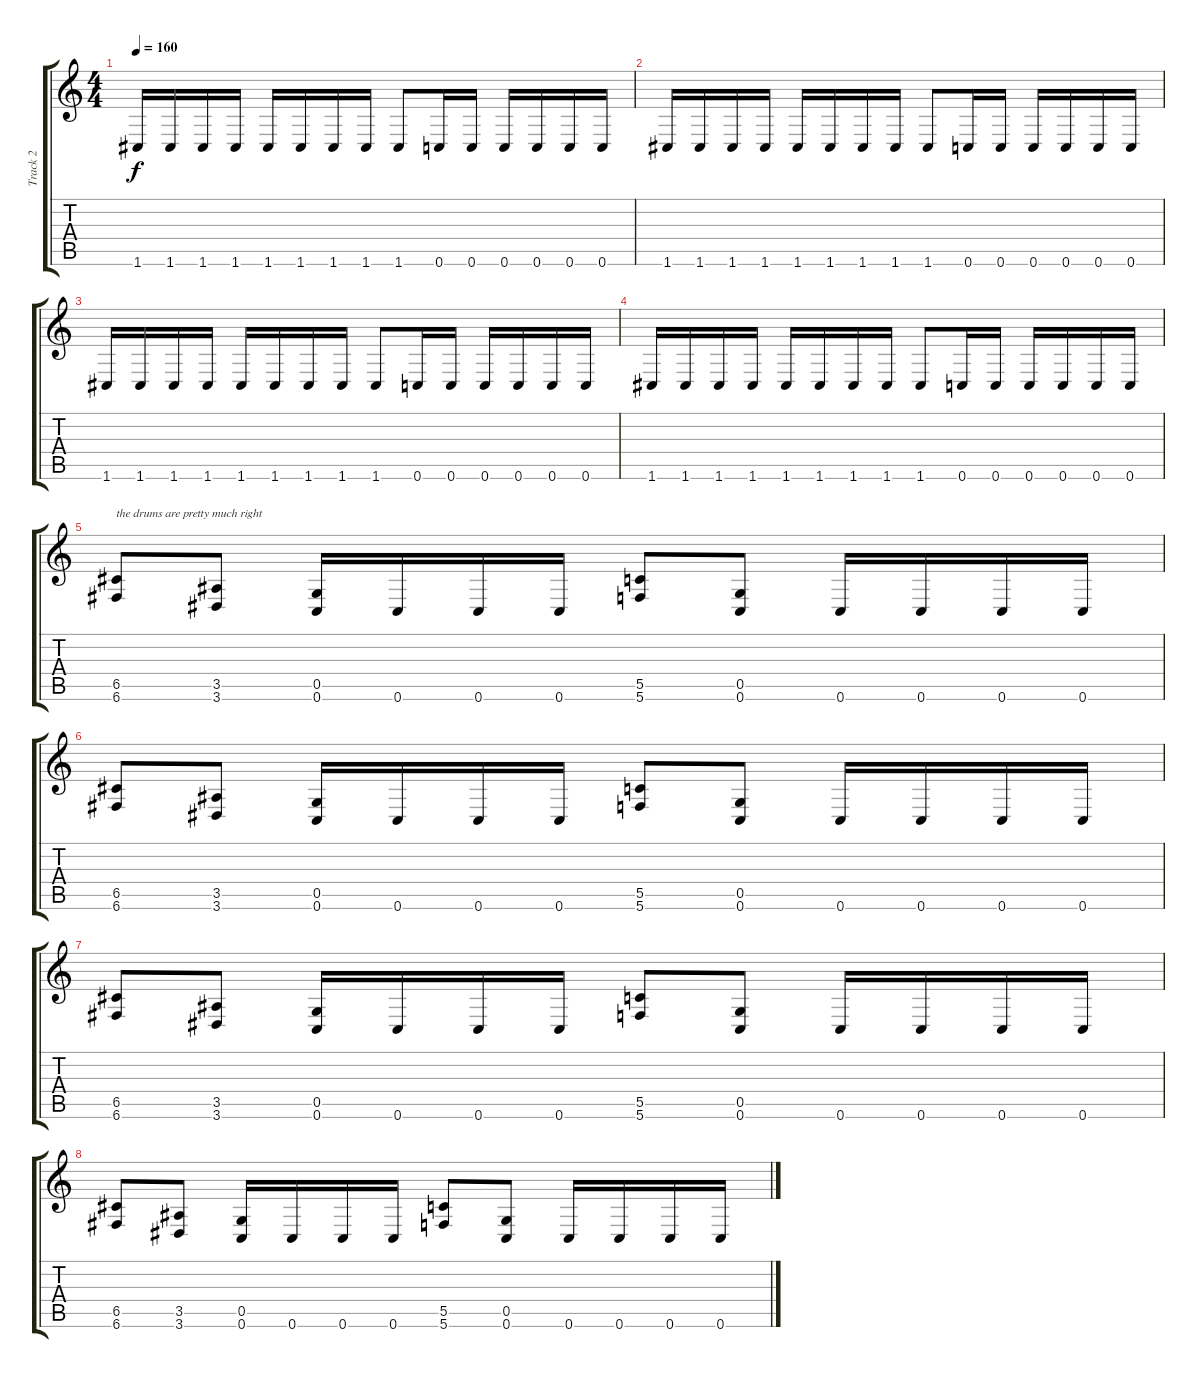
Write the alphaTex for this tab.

\track ("Track 2" "Track 2") {instrument distortionguitar}
\staff {score tabs}
\tuning (D4 A3 F3 C3 G2 C2) {hide}
\ts (4 4)
\tempo 160
\clef g2
\ks c
1.6.16{dy f} 1.6.16 1.6.16 1.6.16 1.6.16 1.6.16 1.6.16 1.6.16 1.6.8 0.6.16 0.6.16 0.6.16 0.6.16 0.6.16 0.6.16 |
1.6.16 1.6.16 1.6.16 1.6.16 1.6.16 1.6.16 1.6.16 1.6.16 1.6.8 0.6.16 0.6.16 0.6.16 0.6.16 0.6.16 0.6.16 |
1.6.16 1.6.16 1.6.16 1.6.16 1.6.16 1.6.16 1.6.16 1.6.16 1.6.8 0.6.16 0.6.16 0.6.16 0.6.16 0.6.16 0.6.16 |
1.6.16 1.6.16 1.6.16 1.6.16 1.6.16 1.6.16 1.6.16 1.6.16 1.6.8 0.6.16 0.6.16 0.6.16 0.6.16 0.6.16 0.6.16 |
(6.5 6.6).8{txt "the drums are pretty much right"} (3.5 3.6).8 (0.5 0.6).16 0.6.16 0.6.16 0.6.16 (5.5 5.6).8 (0.5 0.6).8 0.6.16 0.6.16 0.6.16 0.6.16 |
(6.5 6.6).8 (3.5 3.6).8 (0.5 0.6).16 0.6.16 0.6.16 0.6.16 (5.5 5.6).8 (0.5 0.6).8 0.6.16 0.6.16 0.6.16 0.6.16 |
(6.5 6.6).8 (3.5 3.6).8 (0.5 0.6).16 0.6.16 0.6.16 0.6.16 (5.5 5.6).8 (0.5 0.6).8 0.6.16 0.6.16 0.6.16 0.6.16 |
(6.5 6.6).8 (3.5 3.6).8 (0.5 0.6).16 0.6.16 0.6.16 0.6.16 (5.5 5.6).8 (0.5 0.6).8 0.6.16 0.6.16 0.6.16 0.6.16
